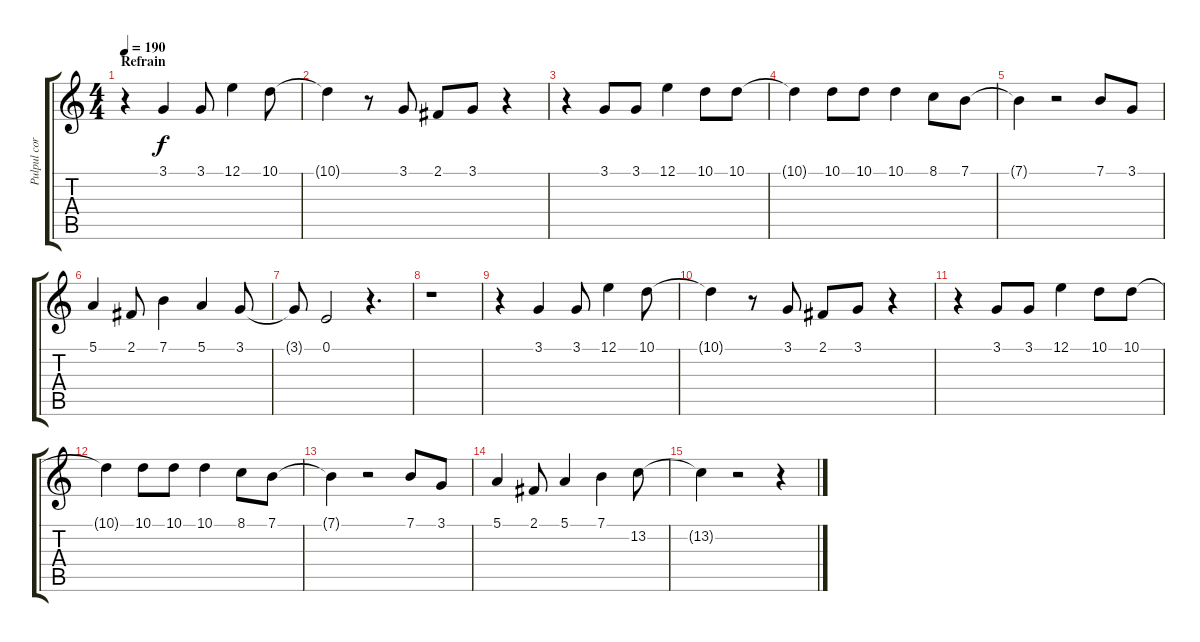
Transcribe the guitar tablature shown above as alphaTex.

\track ("Pulpul cordes vocales" "Pulpul cor") {instrument cello}
\staff {score tabs}
\tuning (E4 B3 G3 D3 A2 E2) {hide}
\ts (4 4)
\section ("" "Refrain")
\tempo 190
\clef g2
\ks c
r.4{dy f} 3.1.4 3.1.8 12.1.4 10.1.8 |
10.1{t}.4 r.8 3.1.8 2.1.8 3.1.8 r.4 |
r.4 3.1.8 3.1.8 12.1.4 10.1.8 10.1.8 |
10.1{t}.4 10.1.8 10.1.8 10.1.4 8.1.8 7.1.8 |
7.1{t}.4 r.2 7.1.8 3.1.8 |
5.1.4 2.1.8 7.1.4 5.1.4 3.1.8 |
3.1{t}.8 0.1.2 r.4{d} |
r.1 |
r.4 3.1.4 3.1.8 12.1.4 10.1.8 |
10.1{t}.4 r.8 3.1.8 2.1.8 3.1.8 r.4 |
r.4 3.1.8 3.1.8 12.1.4 10.1.8 10.1.8 |
10.1{t}.4 10.1.8 10.1.8 10.1.4 8.1.8 7.1.8 |
7.1{t}.4 r.2 7.1.8 3.1.8 |
5.1.4 2.1.8 5.1.4 7.1.4 13.2.8 |
13.2{t}.4 r.2 r.4
